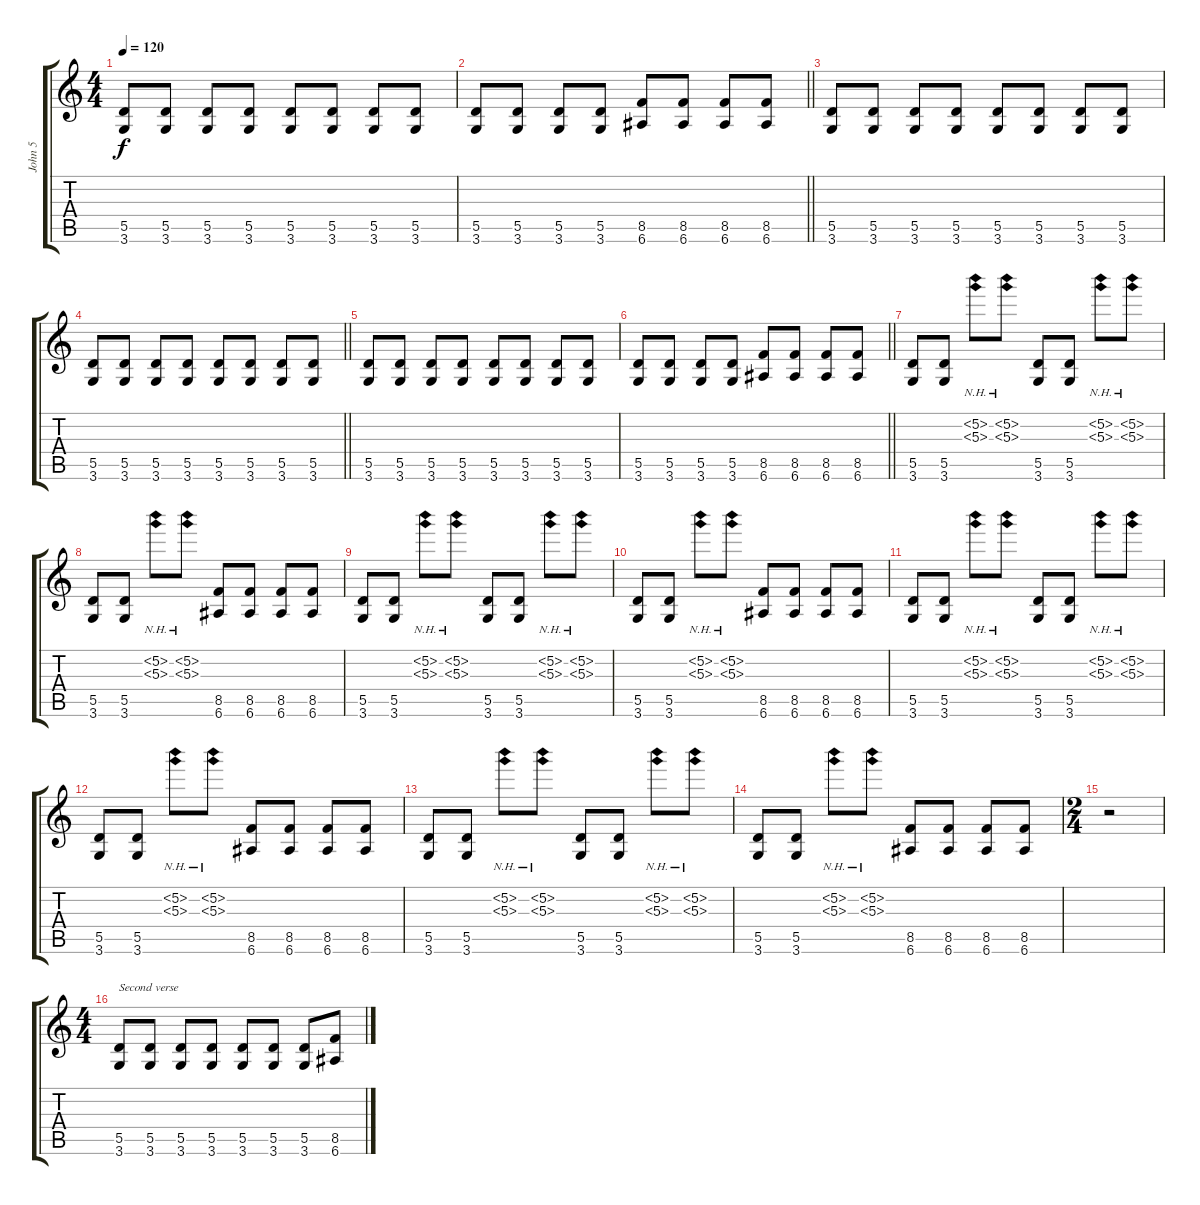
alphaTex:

\track ("John 5" "John 5") {instrument distortionguitar}
\staff {score tabs}
\tuning (E4 B3 G3 D3 A2 E2) {hide}
\ts (4 4)
\tempo 120
\clef g2
\ks c
(5.5 3.6).8{dy f} (5.5 3.6).8 (5.5 3.6).8 (5.5 3.6).8 (5.5 3.6).8 (5.5 3.6).8 (5.5 3.6).8 (5.5 3.6).8 |
\barLineRight lightlight
(5.5 3.6).8 (5.5 3.6).8 (5.5 3.6).8 (5.5 3.6).8 (8.5 6.6).8 (8.5 6.6).8 (8.5 6.6).8 (8.5 6.6).8 |
(5.5 3.6).8 (5.5 3.6).8 (5.5 3.6).8 (5.5 3.6).8 (5.5 3.6).8 (5.5 3.6).8 (5.5 3.6).8 (5.5 3.6).8 |
\barLineRight lightlight
(5.5 3.6).8 (5.5 3.6).8 (5.5 3.6).8 (5.5 3.6).8 (5.5 3.6).8 (5.5 3.6).8 (5.5 3.6).8 (5.5 3.6).8 |
(5.5 3.6).8 (5.5 3.6).8 (5.5 3.6).8 (5.5 3.6).8 (5.5 3.6).8 (5.5 3.6).8 (5.5 3.6).8 (5.5 3.6).8 |
\barLineRight lightlight
(5.5 3.6).8 (5.5 3.6).8 (5.5 3.6).8 (5.5 3.6).8 (8.5 6.6).8 (8.5 6.6).8 (8.5 6.6).8 (8.5 6.6).8 |
(5.5 3.6).8 (5.5 3.6).8 (5.2{nh} 5.3{nh}).8 (5.2{nh} 5.3{nh}).8 (5.5 3.6).8 (5.5 3.6).8 (5.2{nh} 5.3{nh}).8 (5.2{nh} 5.3{nh}).8 |
(5.5 3.6).8 (5.5 3.6).8 (5.2{nh} 5.3{nh}).8 (5.2{nh} 5.3{nh}).8 (8.5 6.6).8 (8.5 6.6).8 (8.5 6.6).8 (8.5 6.6).8 |
(5.5 3.6).8 (5.5 3.6).8 (5.2{nh} 5.3{nh}).8 (5.2{nh} 5.3{nh}).8 (5.5 3.6).8 (5.5 3.6).8 (5.2{nh} 5.3{nh}).8 (5.2{nh} 5.3{nh}).8 |
(5.5 3.6).8 (5.5 3.6).8 (5.2{nh} 5.3{nh}).8 (5.2{nh} 5.3{nh}).8 (8.5 6.6).8 (8.5 6.6).8 (8.5 6.6).8 (8.5 6.6).8 |
(5.5 3.6).8 (5.5 3.6).8 (5.2{nh} 5.3{nh}).8 (5.2{nh} 5.3{nh}).8 (5.5 3.6).8 (5.5 3.6).8 (5.2{nh} 5.3{nh}).8 (5.2{nh} 5.3{nh}).8 |
(5.5 3.6).8 (5.5 3.6).8 (5.2{nh} 5.3{nh}).8 (5.2{nh} 5.3{nh}).8 (8.5 6.6).8 (8.5 6.6).8 (8.5 6.6).8 (8.5 6.6).8 |
(5.5 3.6).8 (5.5 3.6).8 (5.2{nh} 5.3{nh}).8 (5.2{nh} 5.3{nh}).8 (5.5 3.6).8 (5.5 3.6).8 (5.2{nh} 5.3{nh}).8 (5.2{nh} 5.3{nh}).8 |
(5.5 3.6).8 (5.5 3.6).8 (5.2{nh} 5.3{nh}).8 (5.2{nh} 5.3{nh}).8 (8.5 6.6).8 (8.5 6.6).8 (8.5 6.6).8 (8.5 6.6).8 |
\ts (2 4)
r.2 |
\ts (4 4)
(5.5 3.6).8{txt "Second verse"} (5.5 3.6).8 (5.5 3.6).8 (5.5 3.6).8 (5.5 3.6).8 (5.5 3.6).8 (5.5 3.6).8 (8.5 6.6).8
